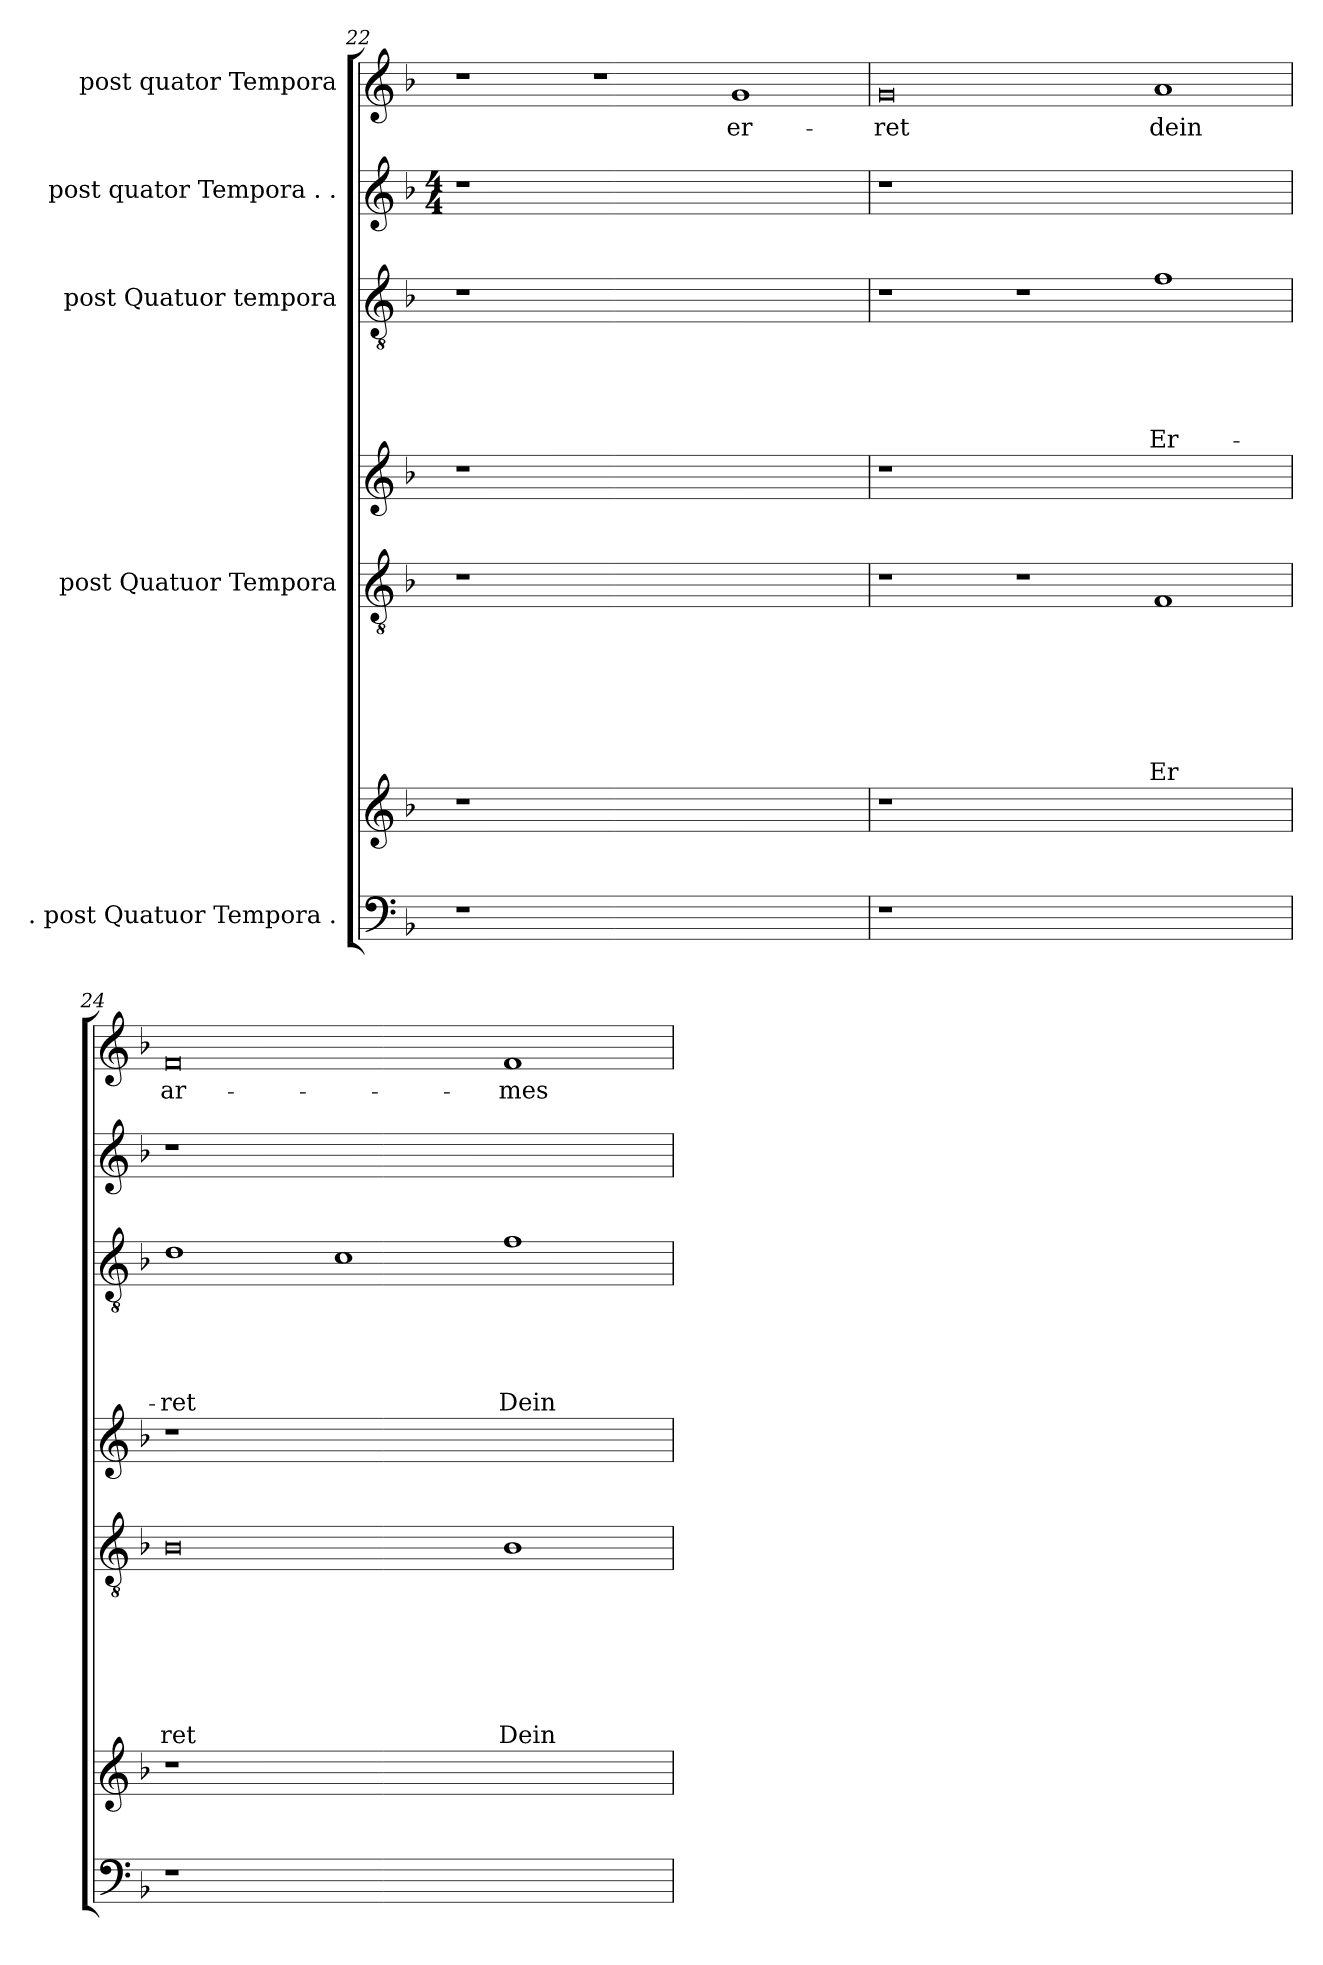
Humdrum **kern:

**kern	**kern	**kern	**text	**text	**text	**text	**text	**text	**text	**kern	**kern	**text	**text	**text	**text	**text	**kern	**kern	**text
*part7	*part6	*part5	*part5	*part5	*part5	*part5	*part5	*part5	*part5	*part4	*part3	*part3	*part3	*part3	*part3	*part3	*part2	*part1	*part1
*staff7	*staff6	*staff5	*staff5	*staff5	*staff5	*staff5	*staff5	*staff5	*staff5	*staff4	*staff3	*staff3	*staff3	*staff3	*staff3	*staff3	*staff2	*staff1	*staff1
*I". post Quatuor Tempora .	*	*I"post Quatuor Tempora	*	*	*	*	*	*	*	*	*I"post Quatuor tempora	*	*	*	*	*	*I"post quator Tempora . .	*I"post quator Tempora	*
*clefF4	*clefG2	*clefGv2	*	*	*	*	*	*	*	*clefG2	*clefGv2	*	*	*	*	*	*clefG2	*clefG2	*
*k[b-]	*k[b-]	*k[b-]	*	*	*	*	*	*	*	*k[b-]	*k[b-]	*	*	*	*	*	*k[b-]	*k[b-]	*
*F:	*F:	*F:	*	*	*	*	*	*	*	*F:	*F:	*	*	*	*	*	*F:	*F:	*
*	*	*	*	*	*	*	*	*	*	*	*	*	*	*	*	*	*M4/4	*	*
=22	=22	=22	=22	=22	=22	=22	=22	=22	=22	=22	=22	=22	=22	=22	=22	=22	=22	=22	=22
1r	1r	1r	.	.	.	.	.	.	.	1r	1r	.	.	.	.	.	1r	1r	.
0ryy	0ryy	0ryy	.	.	.	.	.	.	.	0ryy	0ryy	.	.	.	.	.	0ryy	1r	.
!	!	!	!	!	!	!	!	!	!	!	!	!	!	!	!	!	!	!	!LO:LY:b
.	.	.	.	.	.	.	.	.	.	.	.	.	.	.	.	.	.	1g	er-
=23	=23	=23	=23	=23	=23	=23	=23	=23	=23	=23	=23	=23	=23	=23	=23	=23	=23	=23	=23
!	!	!	!	!	!	!	!	!	!	!	!	!	!	!	!	!	!	!	!LO:LY:b
1r	1r	1r	.	.	.	.	.	.	.	1r	1r	.	.	.	.	.	1r	0g	-ret
0ryy	0ryy	1r	.	.	.	.	.	.	.	0ryy	1r	.	.	.	.	.	0ryy	.	.
!	!	!	!	!	!	!	!	!	!LO:LY:b	!	!	!	!	!	!	!LO:LY:b	!	!	!LO:LY:b
.	.	1F	.	.	.	.	.	.	Er	.	1f	.	.	.	.	Er-	.	1a	dein
=24	=24	=24	=24	=24	=24	=24	=24	=24	=24	=24	=24	=24	=24	=24	=24	=24	=24	=24	=24
!	!	!	!	!	!	!	!	!	!LO:LY:b	!	!	!	!	!	!	!LO:LY:b	!	!	!LO:LY:b
1r	1r	0B-	.	.	.	.	.	.	ret	1r	1d	.	.	.	.	-ret	1r	0f	ar-
0ryy	0ryy	.	.	.	.	.	.	.	.	0ryy	1c	.	.	.	.	.	0ryy	.	.
!	!	!	!	!	!	!	!	!	!LO:LY:b	!	!	!	!	!	!	!LO:LY:b	!	!	!LO:LY:b
.	.	1B-	.	.	.	.	.	.	Dein	.	1f	.	.	.	.	Dein	.	1f	-mes
=	=	=	=	=	=	=	=	=	=	=	=	=	=	=	=	=	=	=	=
*-	*-	*-	*-	*-	*-	*-	*-	*-	*-	*-	*-	*-	*-	*-	*-	*-	*-	*-	*-
